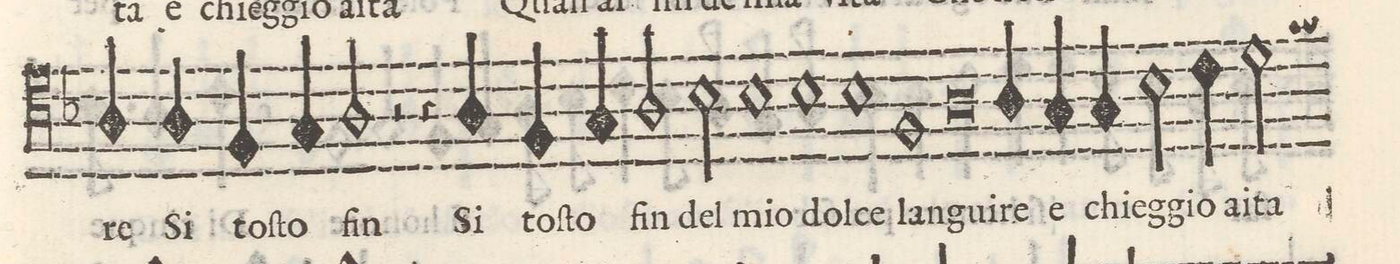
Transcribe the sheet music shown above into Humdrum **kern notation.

**kern	**text
*I"TENORE	*
*clefC4	*
*k[b-]	*
*met(C)	*
*M2/1	*
4A/	-re
4A/	Si
4F/	to-
4G/	-ſto
2A/	fin
2r	.
=21-	=21-
4r	.
4A/	Si
4F/	to-
4G/	-ſto
2A/	fin
2B-\	del
=22-	=22-
1B-	mio
1B-	dol-
=23-	=23-
1B-	-ce
1F	lan-
=24-	=24-
0A	-gu-
=25-	=25-
4A/	re
4G/	e
4G/	chieg-
2B-\	-gio
4c\	a-
2d\	ita
*custos:f	*
*-	*-
